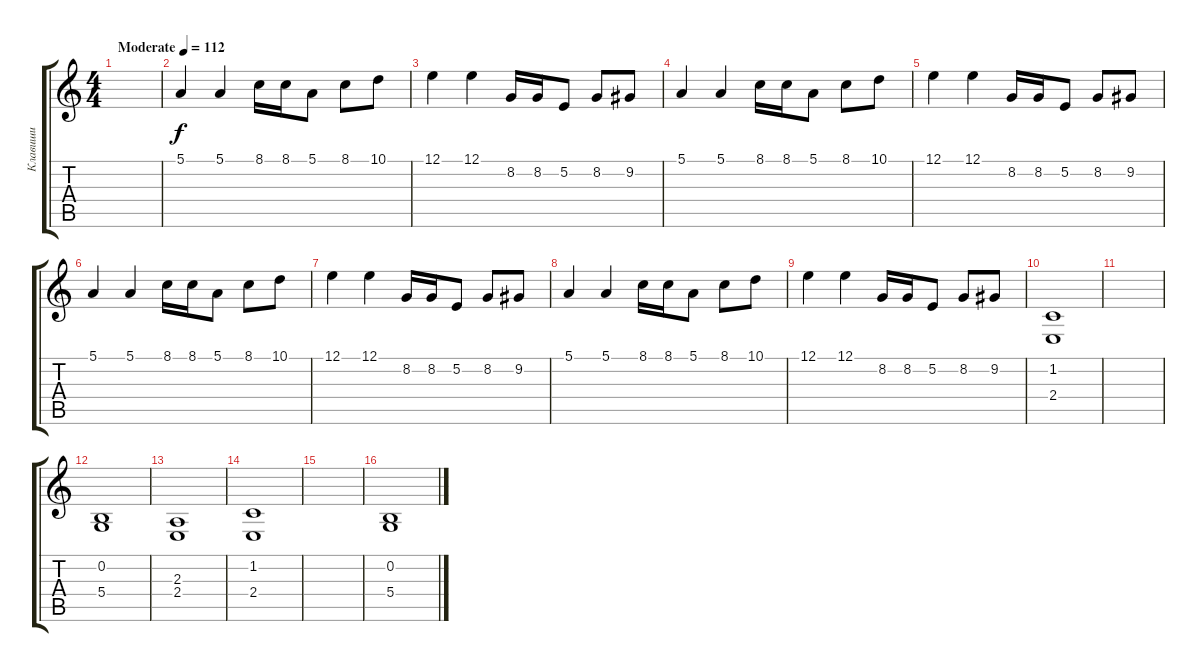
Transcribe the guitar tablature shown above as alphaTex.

\track ("Клавиши" "Клавиши") {instrument rockorgan}
\staff {score tabs}
\tuning (E4 B3 G3 D3 A2 E2) {hide}
\ts (4 4)
\tempo (112 "Moderate")
\clef g2
\ks c
|
5.1.4 5.1.4 8.1.16 8.1.16 5.1.8 8.1.8 10.1.8 |
12.1.4 12.1.4 8.2.16 8.2.16 5.2.8 8.2.8 9.2.8 |
5.1.4 5.1.4 8.1.16 8.1.16 5.1.8 8.1.8 10.1.8 |
12.1.4 12.1.4 8.2.16 8.2.16 5.2.8 8.2.8 9.2.8 |
5.1.4 5.1.4 8.1.16 8.1.16 5.1.8 8.1.8 10.1.8 |
12.1.4 12.1.4 8.2.16 8.2.16 5.2.8 8.2.8 9.2.8 |
5.1.4 5.1.4 8.1.16 8.1.16 5.1.8 8.1.8 10.1.8 |
12.1.4 12.1.4 8.2.16 8.2.16 5.2.8 8.2.8 9.2.8 |
(1.2 2.4).1{volume 5 instrument pad4choir} |
|
(0.2 5.4).1 |
(2.3 2.4).1 |
(1.2 2.4).1 |
|
(0.2 5.4).1
